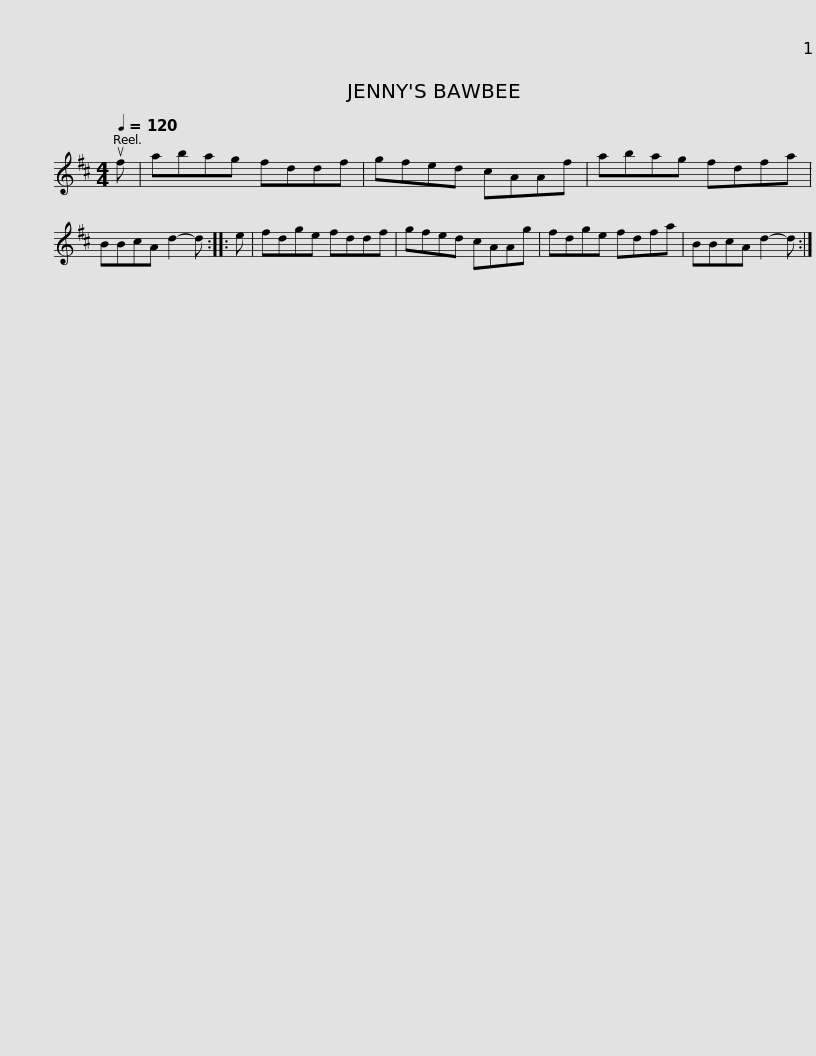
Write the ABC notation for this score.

X:1
L:1/8
Q:1/4=120
M:4/4
I:linebreak $
K:D
V:1 treble
V:1
 uf | abag fddf | gfed cAAf | abag fdfa | BBcA d2- d :: %5
 e | fdge fddf |$ gfed cAAg | fdge fdfa | BBcA d2- d :| %10
